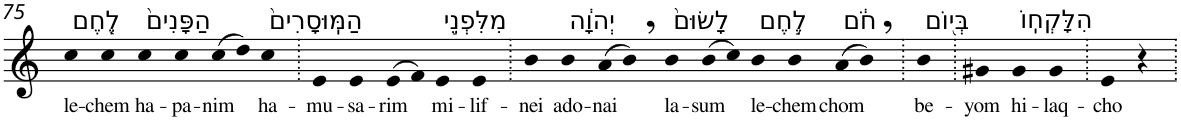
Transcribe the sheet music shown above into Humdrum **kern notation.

**kern	**text
*part1	*part1
*staff1	*staff1
*I"Piano	*
*I'Pno	*
!!LO:PB:g=z
*clefG2	*
*k[]	*
=75	=75
!LO:TX:a:t=לֶ֤חֶם	!
!	!LO:LY:b
4cc	le-
!	!LO:LY:b
4cc	-chem
!LO:TX:a:t=הַפָּנִים֙	!
!	!LO:LY:b
4cc	ha-
!	!LO:LY:b
4cc	-pa-
!	!LO:LY:b
(>8cc	-nim
8dd)	.
!LO:TX:a:t=הַמּֽוּסָרִים֙	!
!	!LO:LY:b
4cc	ha-
=76.	=76.
!	!LO:LY:b
4e	-mu-
!	!LO:LY:b
4e	-sa-
!	!LO:LY:b
(>8e	-rim
8f)	.
!LO:TX:a:t=מִלִּפְנֵ֣י	!
!	!LO:LY:b
4e	mi-
!	!LO:LY:b
4e	-lif-
=77.	=77.
!	!LO:LY:b
4b	-nei
!LO:TX:a:t=יְהוָ֔ה	!
!	!LO:LY:b
4b	ado-
!	!LO:LY:b
(>8a	-nai
8b,)	.
!LO:TX:a:t=לָשׂוּם֙	!
!	!LO:LY:b
4b	la-
!	!LO:LY:b
(>8b	-sum
8cc)	.
!LO:TX:a:t=לֶ֣חֶם	!
!	!LO:LY:b
4b	le-
!	!LO:LY:b
4b	-chem
!LO:TX:a:t=חֹ֔ם	!
!	!LO:LY:b
(>8a	chom
8b,)	.
=78.	=78.
!LO:TX:a:t=בְּי֖וֹם	!
!	!LO:LY:b
4b	be-
=79.	=79.
!	!LO:LY:b
4g#X	-yom
!LO:TX:a:t=הִלָּקְחֽוֹ	!
!	!LO:LY:b
4g#	hi-
!	!LO:LY:b
4g#	-laq-
=80.	=80.
!	!LO:LY:b
4e	-cho
4r	.
=.	=.
*-	*-
